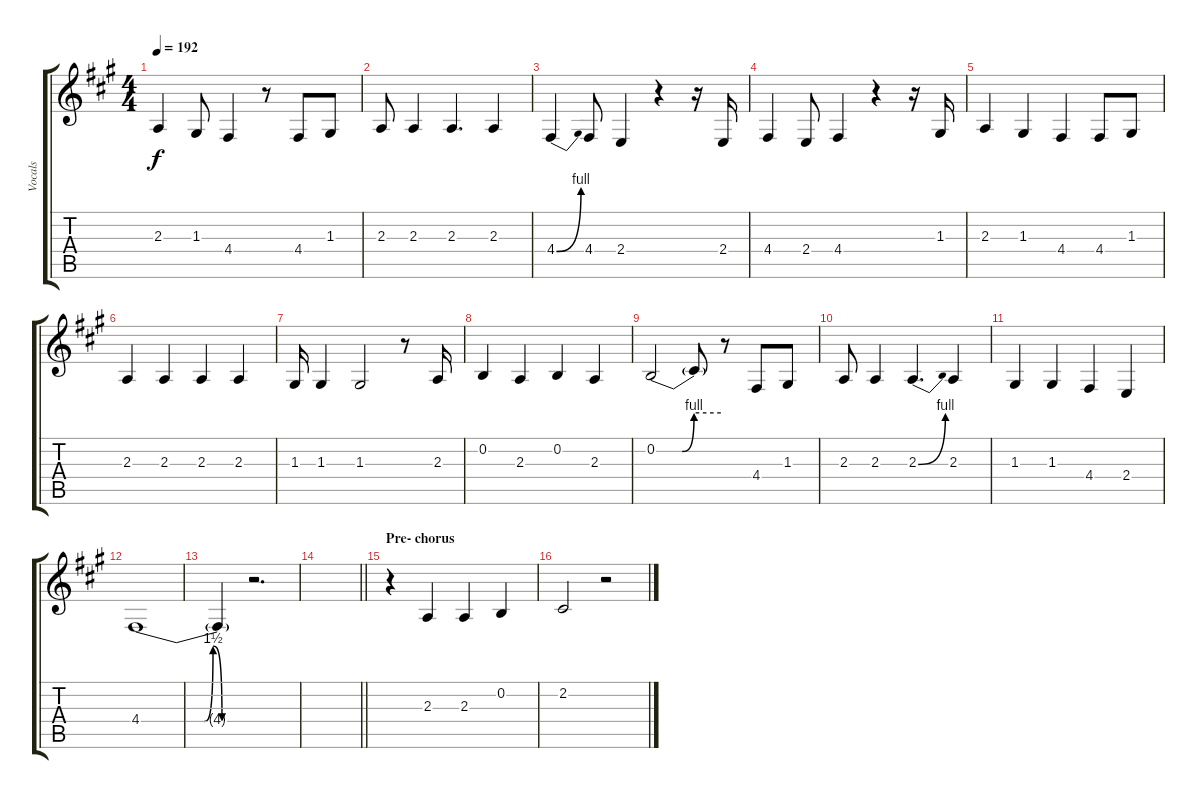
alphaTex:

\track ("Vocals" "Vocals") {instrument lead2sawtooth}
\staff {score tabs}
\tuning (E4 B3 G3 D3 A2 E2) {hide}
\ts (4 4)
\tempo 192
\clef g2
\ks f#minor
2.3.4{dy f} 1.3.8 4.4.4 r.8 4.4.8 1.3.8 |
2.3.8 2.3.4 2.3.4{d} 2.3.4 |
4.4{be (bend 0 0 60 4)}.4 4.4.8 2.4.4 r.4 r.16 2.4.16 |
4.4.4 2.4.8 4.4.4 r.4 r.16 1.3.16 |
2.3.4 1.3.4 4.4.4 4.4.8 1.3.8 |
2.3.4 2.3.4 2.3.4 2.3.4 |
1.3.16 1.3.4 1.3.2 r.8 2.3.16 |
0.2.4 2.3.4 0.2.4 2.3.4 |
0.2{be (custom 0 0 24 0 35 4 60 4)}.2 0.2{t}.8 r.8 4.4.8 1.3.8 |
2.3.8 2.3.4 2.3{be (bend 0 0 60 4)}.4{d} 2.3.4 |
1.3.4 1.3.4 4.4.4 2.4.4 |
4.4{be (custom 0 0 25 0 35 0 40 6 45 0 55 0 60 0)}.1 |
4.4{t}.4 r.2{d} |
\barLineRight lightlight
|
\section ("" "Pre- chorus")
r.4 2.3.4 2.3.4 0.2.4 |
2.2.2 r.2
